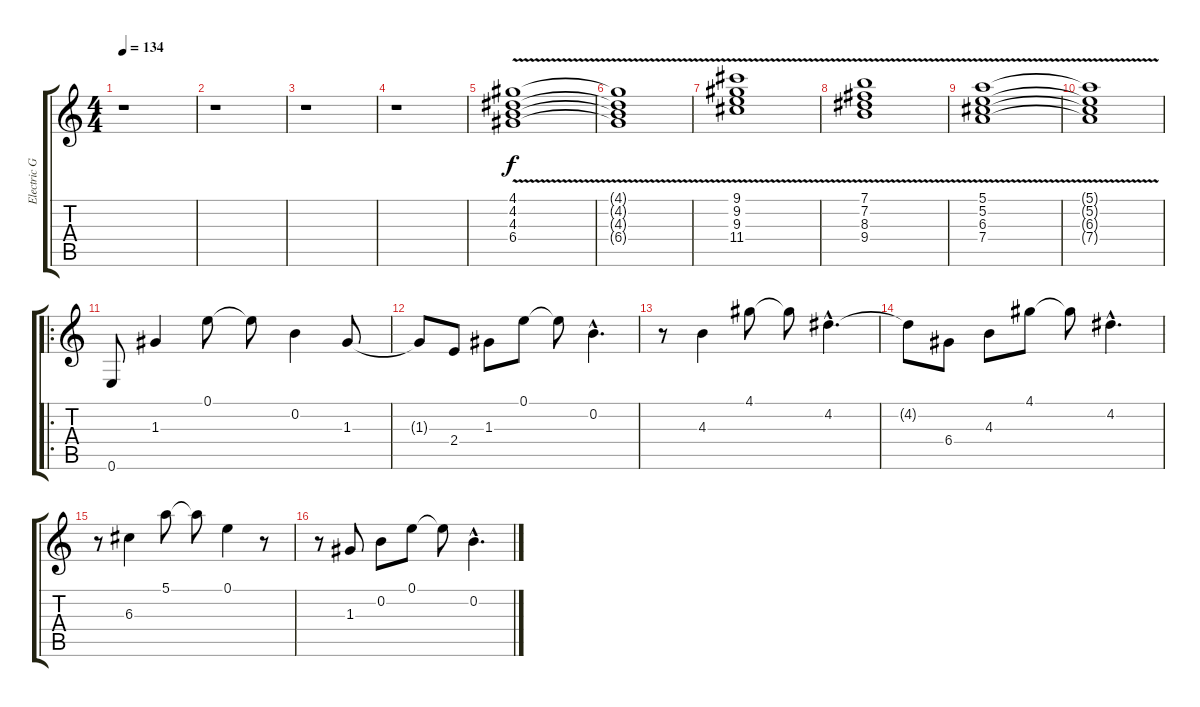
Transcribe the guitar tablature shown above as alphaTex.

\track ("Electric Guitar" "Electric G") {instrument electricguitarjazz}
\staff {score tabs}
\tuning (E4 B3 G3 D3 A2 E2) {hide}
\ts (4 4)
\tempo 134
\clef g2
\ks c
r.1{dy f instrument electricguitarjazz} |
r.1 |
r.1 |
r.1 |
(4.1{v} 4.2{v} 4.3{v} 6.4{v}).1 |
(4.1{t} 4.2{t} 4.3{t} 6.4{t}).1 |
(9.1{v} 9.2{v} 9.3{v} 11.4{v}).1 |
(7.1{v} 7.2{v} 8.3{v} 9.4{v}).1 |
(5.1{v} 5.2{v} 6.3{v} 7.4{v}).1 |
(5.1{t} 5.2{t} 6.3{t} 7.4{t}).1 |
\ro
0.6.8 1.3.4 0.1.8 0.1{t}.8 0.2.4 1.3.8 |
1.3{t}.8 2.4.8 1.3.8 0.1.8 0.1{t}.8 0.2{hac}.4{d} |
r.8 4.3.4 4.1.8 4.1{t}.8 4.2{hac}.4{d} |
4.2{t}.8 6.4.8 4.3.8 4.1.8 4.1{t}.8 4.2{hac}.4{d} |
r.8 6.3.4 5.1.8 5.1{t}.8 0.1.4 r.8 |
r.8 1.3.8 0.2.8 0.1.8 0.1{t}.8 0.2{hac}.4{d}
